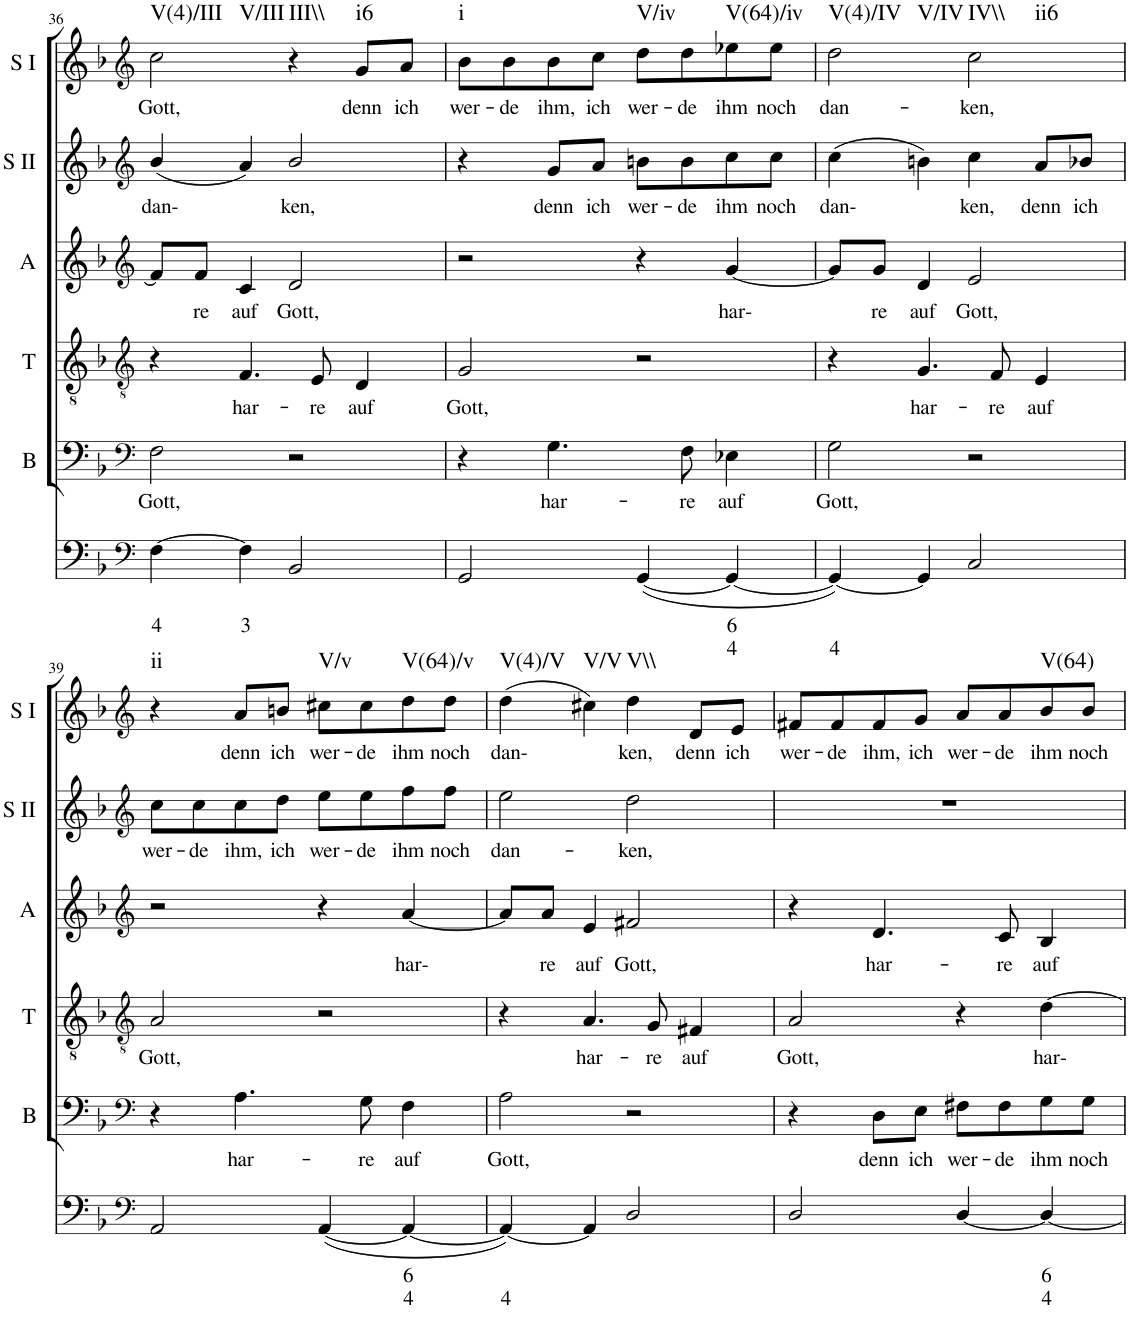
**kern	**text	**text	**kern	**text	**kern	**text	**kern	**text	**kern	**text	**kern	**text	**harte
*part6	*part6	*part6	*part5	*part5	*part4	*part4	*part3	*part3	*part2	*part2	*part1	*part1	*part1
*staff6	*staff6	*staff6	*staff5	*staff5	*staff4	*staff4	*staff3	*staff3	*staff2	*staff2	*staff1	*staff1	*
*I"Continuo	*	*	*I"Bass	*	*I"Tenor	*	*I"Alto	*	*I"Soprano II	*	*I"Soprano I	*	*
*	*	*	*I'B	*	*I'T	*	*I'A	*	*I'S II	*	*I'S I	*	*
!!LO:PB:g=z
*clefF4	*	*	*clefF4	*	*clefGv2	*	*clefG2	*	*clefG2	*	*clefG2	*	*
*k[b-]	*	*	*k[b-]	*	*k[b-]	*	*k[b-]	*	*k[b-]	*	*k[b-]	*	*
*M4/4	*	*	*M4/4	*	*M4/4	*	*M4/4	*	*M4/4	*	*M4/4	*	*
=36	=36	=36	=36	=36	=36	=36	=36	=36	=36	=36	=36	=36	=36
!	!LO:LY:b	!	!	!LO:LY:b	!	!	!	!	!	!LO:LY:b	!	!LO:LY:b	!LO:H:n=1:kt=V(4)/III
!	!	!	!	!	!	!	!	!	!	!	!	!	!LO:H:n=2:kt=V/III
[4F\	4	.	2F\	Gott,	4r	.	8f/L]	.	(4b-/	dan-	2cc\	Gott,	N N
!	!	!	!	!	!	!	!	!LO:LY:b	!	!	!	!	!
.	.	.	.	.	.	.	8f/J	re	.	.	.	.	.
!	!LO:LY:b	!	!	!	!	!LO:LY:b	!	!LO:LY:b	!	!	!	!	!
4F\]	3	.	.	.	4.F/	har-	4c/	auf	4a/)	.	.	.	.
!	!	!	!	!	!	!	!	!LO:LY:b	!	!LO:LY:b	!	!	!LO:H:kt=III\\
2BB-/	.	.	2r	.	.	.	2d/	Gott,	2b-/	ken,	4r	.	N
!	!	!	!	!	!	!LO:LY:b	!	!	!	!	!	!	!
.	.	.	.	.	8E/	re	.	.	.	.	.	.	.
!	!	!	!	!	!	!LO:LY:b	!	!	!	!	!	!LO:LY:b	!LO:H:kt=i6
.	.	.	.	.	4D/	auf	.	.	.	.	8g/L	denn	N
!	!	!	!	!	!	!	!	!	!	!	!	!LO:LY:b	!
.	.	.	.	.	.	.	.	.	.	.	8a/J	ich	.
=37	=37	=37	=37	=37	=37	=37	=37	=37	=37	=37	=37	=37	=37
!	!	!	!	!	!	!LO:LY:b	!	!	!	!	!	!LO:LY:b	!LO:H:kt=i
2GG/	.	.	4r	.	2G/	Gott,	2r	.	4r	.	8b-\L	wer-	N
!	!	!	!	!	!	!	!	!	!	!	!	!LO:LY:b	!
.	.	.	.	.	.	.	.	.	.	.	8b-\	de	.
!	!	!	!	!LO:LY:b	!	!	!	!	!	!LO:LY:b	!	!LO:LY:b	!
.	.	.	4.G\	har-	.	.	.	.	8g/L	denn	8b-\	ihm,	.
!	!	!	!	!	!	!	!	!	!	!LO:LY:b	!	!LO:LY:b	!
.	.	.	.	.	.	.	.	.	8a/J	ich	8cc\J	ich	.
!	!	!	!	!	!	!	!	!	!	!LO:LY:b	!	!LO:LY:b	!LO:H:kt=V/iv
([4GG/	.	.	.	.	2r	.	4r	.	8bn\L	wer-	8dd\L	wer-	N
!	!	!	!	!LO:LY:b	!	!	!	!	!	!LO:LY:b	!	!LO:LY:b	!
.	.	.	8F\	re	.	.	.	.	8b\	de	8dd\	de	.
!	!LO:LY:b	!LO:LY:b	!	!LO:LY:b	!	!	!	!LO:LY:b	!	!LO:LY:b	!	!LO:LY:b	!LO:H:kt=V(64)/iv
4GG/_	6	4	4E-X\	auf	.	.	[4g/	har-	8cc\	ihm	8ee-X\	ihm	N
!	!	!	!	!	!	!	!	!	!	!LO:LY:b	!	!LO:LY:b	!
.	.	.	.	.	.	.	.	.	8cc\J	noch	8ee-\J	noch	.
=38	=38	=38	=38	=38	=38	=38	=38	=38	=38	=38	=38	=38	=38
!	!	!LO:LY:b	!	!LO:LY:b	!	!	!	!	!	!LO:LY:b	!	!LO:LY:b	!LO:H:n=1:kt=V(4)/IV
!	!	!	!	!	!	!	!	!	!	!	!	!	!LO:H:n=2:kt=V/IV
4GG/_)	.	4	2G\	Gott,	4r	.	8g/L]	.	(4cc\	dan-	2dd\	dan-	N N
!	!	!	!	!	!	!	!	!LO:LY:b	!	!	!	!	!
.	.	.	.	.	.	.	8g/J	re	.	.	.	.	.
!	!	!	!	!	!	!LO:LY:b	!	!LO:LY:b	!	!	!	!	!
4GG/]	.	.	.	.	4.G/	har-	4d/	auf	4bn\)	.	.	.	.
!	!	!	!	!	!	!	!	!LO:LY:b	!	!LO:LY:b	!	!LO:LY:b	!LO:H:n=1:kt=IV\\
!	!	!	!	!	!	!	!	!	!	!	!	!	!LO:H:n=2:kt=ii6
2C/	.	.	2r	.	.	.	2e/	Gott,	4cc\	ken,	2cc\	ken,	N N
!	!	!	!	!	!	!LO:LY:b	!	!	!	!	!	!	!
.	.	.	.	.	8F/	re	.	.	.	.	.	.	.
!	!	!	!	!	!	!LO:LY:b	!	!	!	!LO:LY:b	!	!	!
.	.	.	.	.	4E/	auf	.	.	8a/L	denn	.	.	.
!	!	!	!	!	!	!	!	!	!	!LO:LY:b	!	!	!
.	.	.	.	.	.	.	.	.	8b-X/J	ich	.	.	.
!!LO:LB:g=z
=39	=39	=39	=39	=39	=39	=39	=39	=39	=39	=39	=39	=39	=39
*clefF4	*	*	*clefF4	*	*clefGv2	*	*clefG2	*	*clefG2	*	*clefG2	*	*
!	!	!	!	!	!	!LO:LY:b	!	!	!	!LO:LY:b	!	!	!LO:H:kt=ii
2AA/	.	.	4r	.	2A/	Gott,	2r	.	8cc\L	wer-	4r	.	N
!	!	!	!	!	!	!	!	!	!	!LO:LY:b	!	!	!
.	.	.	.	.	.	.	.	.	8cc\	de	.	.	.
!	!	!	!	!LO:LY:b	!	!	!	!	!	!LO:LY:b	!	!LO:LY:b	!
.	.	.	4.A\	har-	.	.	.	.	8cc\	ihm,	8a/L	denn	.
!	!	!	!	!	!	!	!	!	!	!LO:LY:b	!	!LO:LY:b	!
.	.	.	.	.	.	.	.	.	8dd\J	ich	8bn/J	ich	.
!	!	!	!	!	!	!	!	!	!	!LO:LY:b	!	!LO:LY:b	!LO:H:kt=V/v
([4AA/	.	.	.	.	2r	.	4r	.	8ee\L	wer-	8cc#X\L	wer-	N
!	!	!	!	!LO:LY:b	!	!	!	!	!	!LO:LY:b	!	!LO:LY:b	!
.	.	.	8G\	re	.	.	.	.	8ee\	de	8cc#\	de	.
!	!LO:LY:b	!LO:LY:b	!	!LO:LY:b	!	!	!	!LO:LY:b	!	!LO:LY:b	!	!LO:LY:b	!LO:H:kt=V(64)/v
4AA/_	6	4	4F\	auf	.	.	[4a/	har-	8ff\	ihm	8dd\	ihm	N
!	!	!	!	!	!	!	!	!	!	!LO:LY:b	!	!LO:LY:b	!
.	.	.	.	.	.	.	.	.	8ff\J	noch	8dd\J	noch	.
=40	=40	=40	=40	=40	=40	=40	=40	=40	=40	=40	=40	=40	=40
!	!	!LO:LY:b	!	!LO:LY:b	!	!	!	!	!	!LO:LY:b	!	!LO:LY:b	!LO:H:kt=V(4)/V
4AA/_)	.	4	2A\	Gott,	4r	.	8a/L]	.	2ee\	dan-	(4dd\	dan-	N
!	!	!	!	!	!	!	!	!LO:LY:b	!	!	!	!	!
.	.	.	.	.	.	.	8a/J	re	.	.	.	.	.
!	!	!	!	!	!	!LO:LY:b	!	!LO:LY:b	!	!	!	!	!LO:H:kt=V/V
4AA/]	.	.	.	.	4.A/	har-	4e/	auf	.	.	4cc#X\)	.	N
!	!	!	!	!	!	!	!	!LO:LY:b	!	!LO:LY:b	!	!LO:LY:b	!LO:H:kt=V\\
2D/	.	.	2r	.	.	.	2f#X/	Gott,	2dd\	ken,	4dd\	ken,	N
!	!	!	!	!	!	!LO:LY:b	!	!	!	!	!	!	!
.	.	.	.	.	8G/	re	.	.	.	.	.	.	.
!	!	!	!	!	!	!LO:LY:b	!	!	!	!	!	!LO:LY:b	!
.	.	.	.	.	4F#X/	auf	.	.	.	.	8d/L	denn	.
!	!	!	!	!	!	!	!	!	!	!	!	!LO:LY:b	!
.	.	.	.	.	.	.	.	.	.	.	8e/J	ich	.
=41	=41	=41	=41	=41	=41	=41	=41	=41	=41	=41	=41	=41	=41
!	!	!	!	!	!	!LO:LY:b	!	!	!	!	!	!LO:LY:b	!
2D/	.	.	4r	.	2A/	Gott,	4r	.	1r	.	8f#X/L	wer-	.
!	!	!	!	!	!	!	!	!	!	!	!	!LO:LY:b	!
.	.	.	.	.	.	.	.	.	.	.	8f#/	de	.
!	!	!	!	!LO:LY:b	!	!	!	!LO:LY:b	!	!	!	!LO:LY:b	!
.	.	.	8D\L	denn	.	.	4.d/	har-	.	.	8f#/	ihm,	.
!	!	!	!	!LO:LY:b	!	!	!	!	!	!	!	!LO:LY:b	!
.	.	.	8E\J	ich	.	.	.	.	.	.	8g/J	ich	.
!	!	!	!	!LO:LY:b	!	!	!	!	!	!	!	!LO:LY:b	!
[4D/	.	.	8F#X\L	wer-	4r	.	.	.	.	.	8a/L	wer-	.
!	!	!	!	!LO:LY:b	!	!	!	!LO:LY:b	!	!	!	!LO:LY:b	!
.	.	.	8F#\	de	.	.	8c/	re	.	.	8a/	de	.
!	!LO:LY:b	!LO:LY:b	!	!LO:LY:b	!	!LO:LY:b	!	!LO:LY:b	!	!	!	!LO:LY:b	!LO:H:kt=V(64)
4D/_	6	4	8G\	ihm	[4d\	har-	4B-/	auf	.	.	8b-/	ihm	N
!	!	!	!	!LO:LY:b	!	!	!	!	!	!	!	!LO:LY:b	!
.	.	.	8G\J	noch	.	.	.	.	.	.	8b-/J	noch	.
=	=	=	=	=	=	=	=	=	=	=	=	=	=
*-	*-	*-	*-	*-	*-	*-	*-	*-	*-	*-	*-	*-	*-
